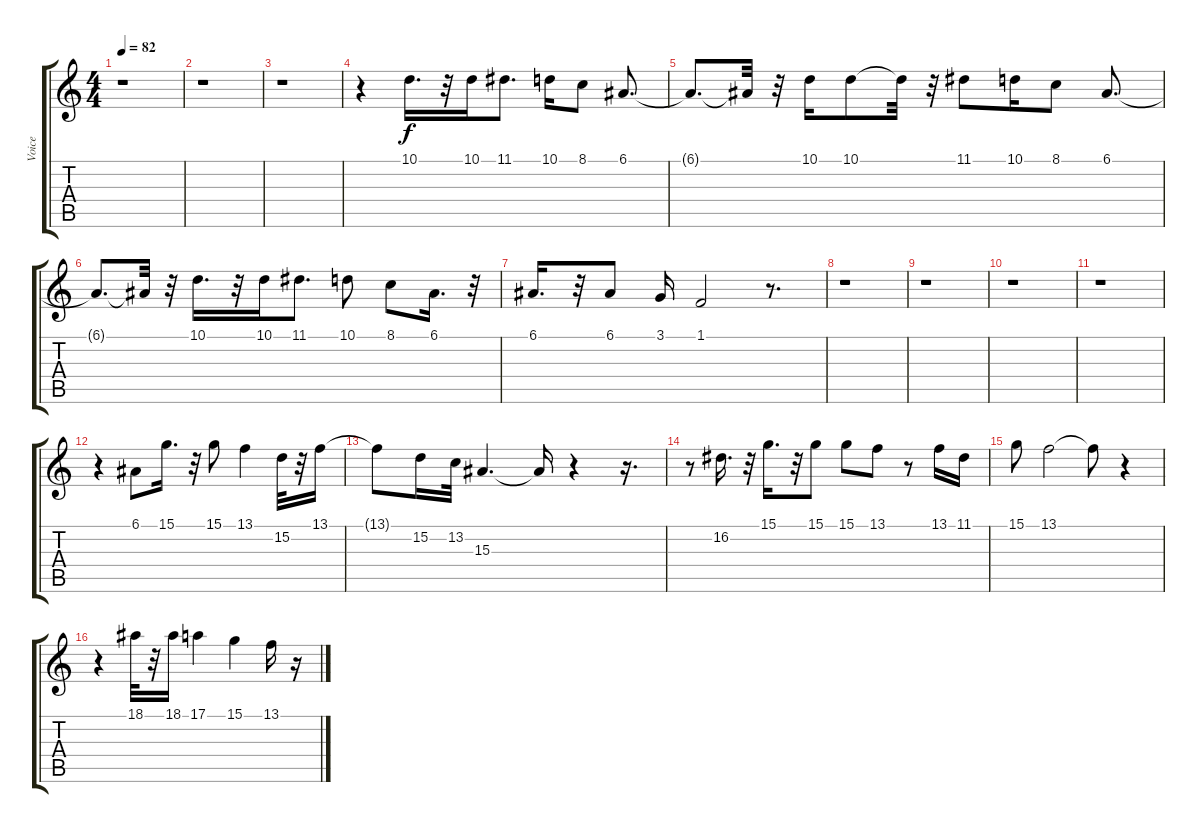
\track ("Voice" "Voice") {instrument piccolo}
\staff {score tabs}
\tuning (E4 B3 G3 D3 A2 E2) {hide}
\ts (4 4)
\tempo 82
\clef g2
\ks c
r.1{dy f} |
r.1 |
r.1 |
r.4 10.1.16{d} r.32 10.1.16 11.1.8{d} 10.1.16 8.1.8 6.1.8{d} |
6.1{t}.8{d} 6.1{t}.32 r.32 10.1.16 10.1.8 10.1{t}.32 r.32 11.1.8 10.1.16 8.1.8 6.1.8{d} |
6.1{t}.8{d} 6.1{t}.32 r.32 10.1.16{d} r.32 10.1.16 11.1.8{d} 10.1.8 8.1.8 6.1.16{d} r.32 |
6.1.16{d} r.32 6.1.8 3.1.16 1.1.2 r.8{d} |
r.1 |
r.1 |
r.1 |
r.1 |
r.4 6.1.8 15.1.16{d} r.32 15.1.8 13.1.4 15.2.32 r.32 13.1.16 |
13.1{t}.8 15.2.16 13.2.32 15.3.4{d} 15.3{t}.16 r.4 r.16{d} |
r.8 16.2.16{d} r.32 15.1.16{d} r.32 15.1.8 15.1.8 13.1.8 r.8 13.1.16 11.1.16 |
15.1.8 13.1.2 13.1{t}.8 r.4 |
r.4 18.1.32 r.32 18.1.16 17.1.4 15.1.4 13.1.16 r.16
